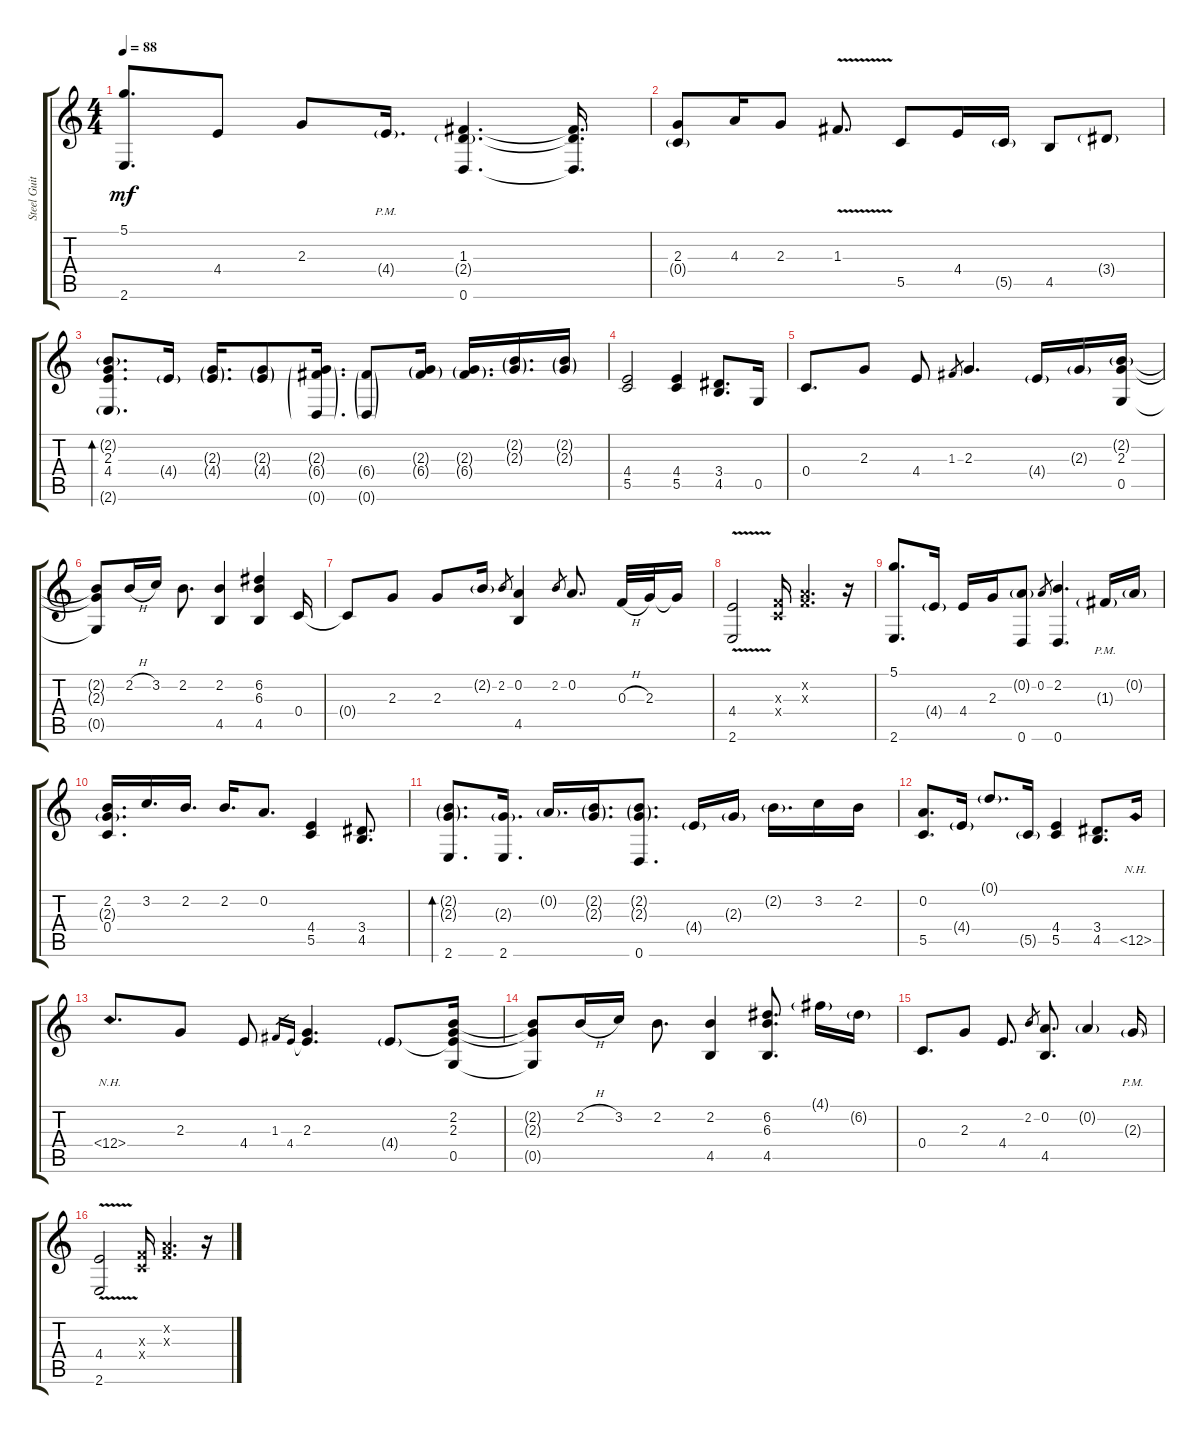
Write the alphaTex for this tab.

\track ("Steel Guitar" "Steel Guit") {instrument acousticguitarsteel}
\staff {score tabs}
\tuning (D4 A3 F3 C3 G2 D2) {hide}
\ts (4 4)
\tempo 88
\clef g2
\ks c
(5.1 2.6).8{d dy mf} 4.4.8 2.3.8 4.4{g pm}.16{d} (1.3 2.4{g} 0.6).4{d} (1.3{t} 2.4{t} 0.6{t}).16{d} |
(2.3 0.4{g}).8 4.3.16 2.3.8 1.3{v}.8{d} 5.5.8 4.4.16 5.5{g}.16 4.5.8 3.4{g}.8 |
(2.2{g} 2.3 4.4 2.6{g}).8{d bd 60} 4.4{g}.16 (2.3{g} 4.4{g}).16{d} (2.3{g} 4.4{g}).8 (2.3{g} 6.4{g} 0.6{g}).16{d} (6.4{g} 0.6{g}).8 (2.3{g} 6.4{g}).16 (2.3{g} 6.4{g}).16{d} (2.2{g} 2.3{g}).16{d} (2.2{g} 2.3{g}).16 |
(4.4 5.5).2 (4.4 5.5).4 (3.4 4.5).8{d} 0.5.16 |
0.4.8{d} 2.3.8 4.4.8 1.3.8{gr} 2.3.4{d} 4.4{g}.16 2.3{g}.16 (2.2{g} 2.3 0.5).16 |
(2.2{t} 2.3{t} 0.5{t}).8 2.2{h}.16 3.2.16 2.2.8{d} (2.2 4.5).4 (6.2 6.3 4.5).4 0.4.16 |
0.4{t}.8 2.3.8 2.3.8 2.2{g}.16 2.2.8{gr} (0.2 4.5).4 2.2.8{gr} 0.2.8{d} 0.3{h}.32 2.3.32 2.3{t}.16 |
(4.4{v} 2.6).2 (0.3{x} 0.4{x}).16 (0.2{x} 0.3{x}).4{d} r.16 |
(5.1 2.6).8{d} 4.4{g}.16 4.4.16 2.3.16 (0.2{g} 0.6).8 0.2.8{gr} (2.2 0.6).4{d} 1.3{g pm}.16 0.2{g}.16 |
(2.2 2.3{g} 0.4).16{d} 3.2.16{d} 2.2.16{d} 2.2.16{d} 0.2.8{d} (4.4 5.5).4 (3.4 4.5).8{d} |
(2.2{g} 2.3{g} 2.6).8{d bd 60} (2.3{g} 2.6).16{d} 0.2{g}.16{d} (2.2{g} 2.3{g}).16{d} (2.2{g} 2.3{g} 0.6).8{d} 4.4{g}.16 2.3{g}.16 2.2{g}.16{d} 3.2.16 2.2.16 |
(0.2 5.5).8{d} 4.4{g}.16 0.1{g}.8{d} 5.5{g}.16 (4.4 5.5).4 (3.4 4.5).8{d} 12.5{nh}.16 |
12.4{nh}.8{d} 2.3.8 4.4.8 1.3.16{gr} 4.4.16{gr} (2.3 4.4{t}).4{d} 4.4{g}.8 (2.2 2.3 4.4{t} 0.5).16 |
(2.2{t} 2.3{t} 0.5{t}).8 2.2{h}.16 3.2.16 2.2.8{d} (2.2 4.5).4 (6.2 6.3 4.5).8{d} 4.1{g}.16 6.2{g}.16 |
0.4.8{d} 2.3.8 4.4.8{d} 2.2.8{gr} (0.2 4.5).8{d} 0.2{g}.4 2.3{g pm}.16 |
(4.4{v} 2.6).2 (0.3{x} 0.4{x}).16 (0.2{x} 0.3{x}).4{d} r.16
